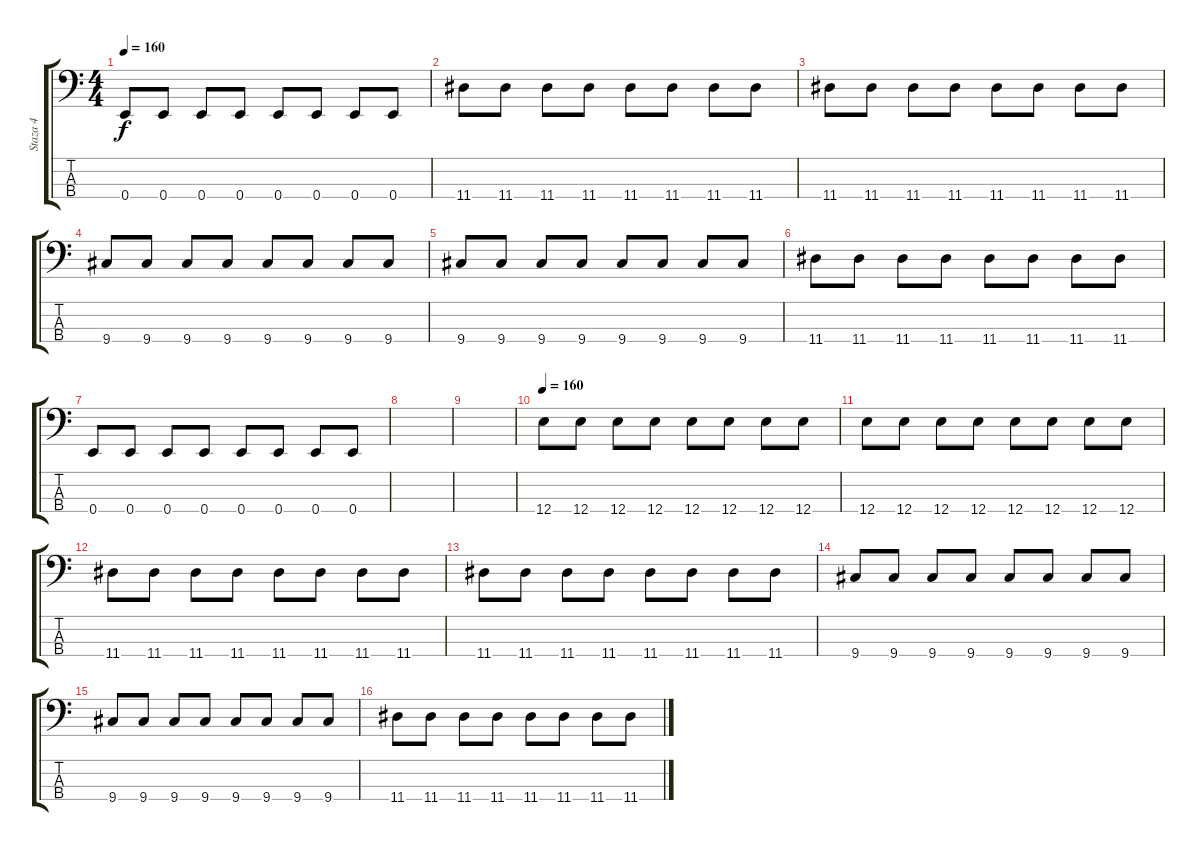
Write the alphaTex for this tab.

\track ("Staza 4" "Staza 4") {instrument electricbasspick}
\staff {score tabs}
\tuning (G2 D2 A1 E1) {hide}
\ts (4 4)
\tempo 160
\clef f4
\ks c
0.4.8{dy f} 0.4.8 0.4.8 0.4.8 0.4.8 0.4.8 0.4.8 0.4.8 |
11.4.8 11.4.8 11.4.8 11.4.8 11.4.8 11.4.8 11.4.8 11.4.8 |
11.4.8 11.4.8 11.4.8 11.4.8 11.4.8 11.4.8 11.4.8 11.4.8 |
9.4.8 9.4.8 9.4.8 9.4.8 9.4.8 9.4.8 9.4.8 9.4.8 |
9.4.8 9.4.8 9.4.8 9.4.8 9.4.8 9.4.8 9.4.8 9.4.8 |
11.4.8 11.4.8 11.4.8 11.4.8 11.4.8 11.4.8 11.4.8 11.4.8 |
0.4.8 0.4.8 0.4.8 0.4.8 0.4.8 0.4.8 0.4.8 0.4.8 |
|
|
\tempo 160
12.4.8 12.4.8 12.4.8 12.4.8 12.4.8 12.4.8 12.4.8 12.4.8 |
12.4.8 12.4.8 12.4.8 12.4.8 12.4.8 12.4.8 12.4.8 12.4.8 |
11.4.8 11.4.8 11.4.8 11.4.8 11.4.8 11.4.8 11.4.8 11.4.8 |
11.4.8 11.4.8 11.4.8 11.4.8 11.4.8 11.4.8 11.4.8 11.4.8 |
9.4.8 9.4.8 9.4.8 9.4.8 9.4.8 9.4.8 9.4.8 9.4.8 |
9.4.8 9.4.8 9.4.8 9.4.8 9.4.8 9.4.8 9.4.8 9.4.8 |
11.4.8 11.4.8 11.4.8 11.4.8 11.4.8 11.4.8 11.4.8 11.4.8
